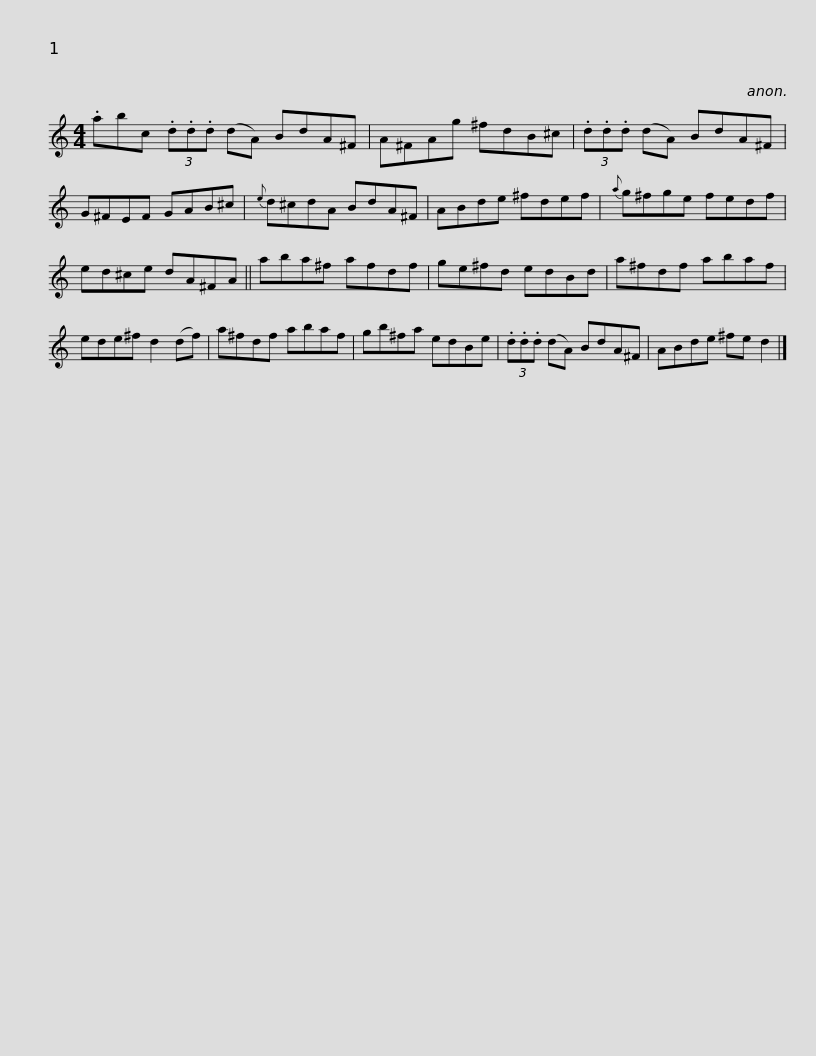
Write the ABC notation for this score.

X:1
L:1/8
M:4/4
I:linebreak $
K:C
V:1 treble
V:1
 .abc (3.d.d.d (dA) BdA^F | A^FAg ^fdB^c | (3.d.d.d (dA) BdA^F | G^FEF GAB^c |${e} d^cdA BdA^F | %5
 ABde ^fdef |{a} g^fge fedf | ed^ce dA^FA || aba^f afdf |$ ge^fd edBd | %10
 a^fdf abaf | ede^f d2 (df) | a^fdf abaf | gb^fa edBe |$ (3.d.d.d (dA) BdA^F | %15
 ABde ^fe d2 |] %16
